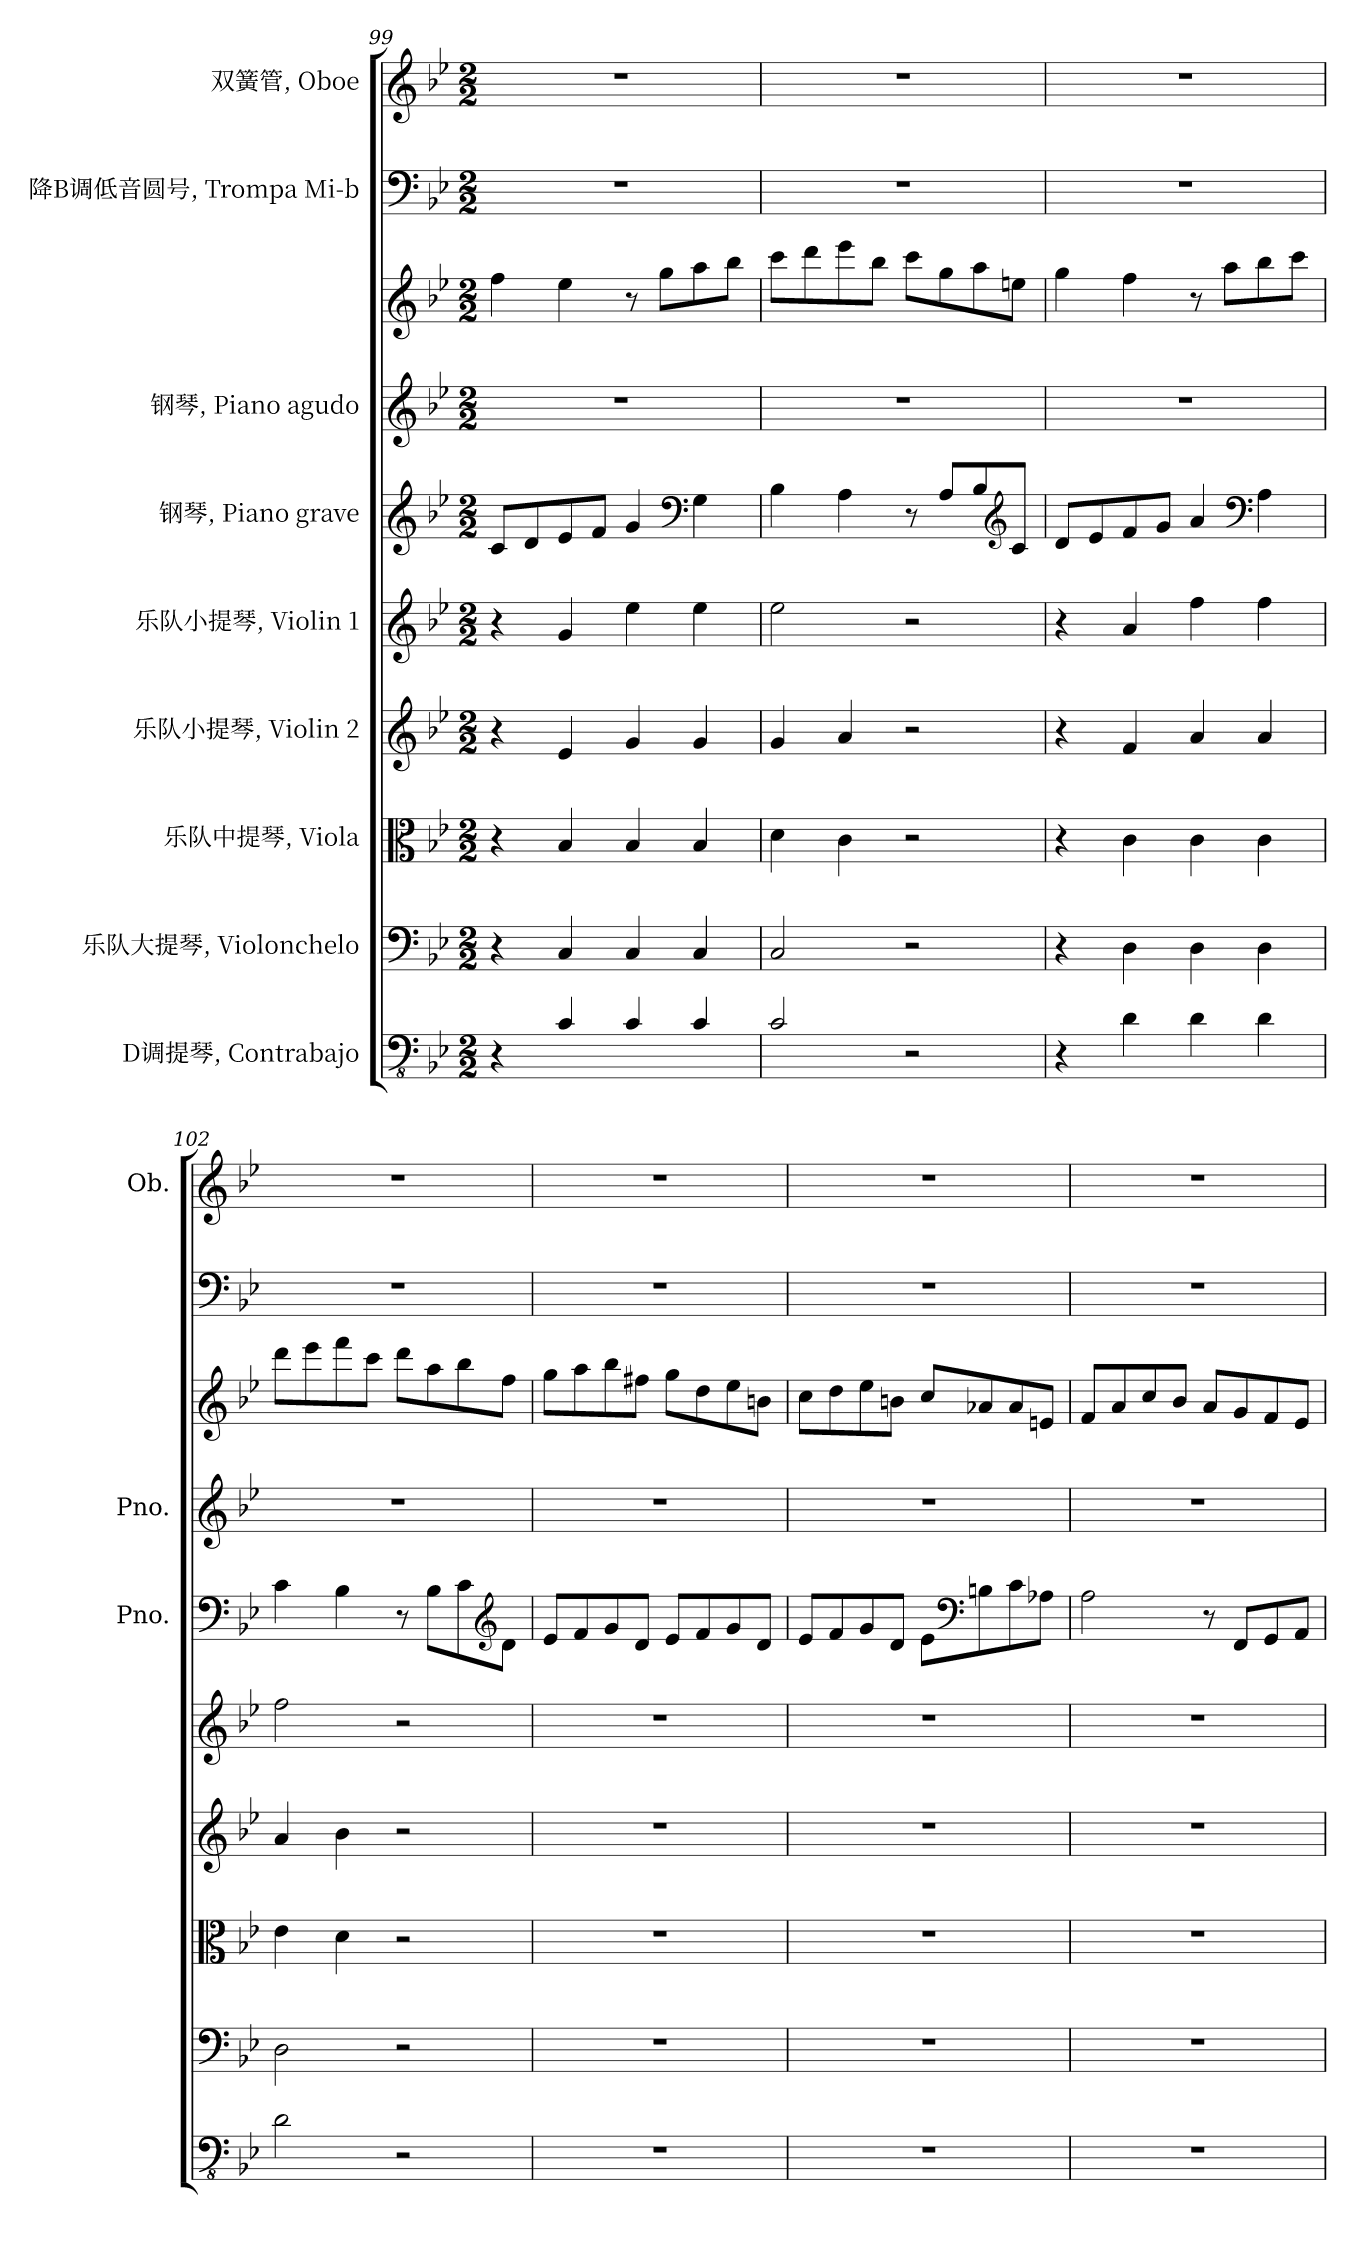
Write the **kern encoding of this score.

**kern	**kern	**kern	**kern	**kern	**kern	**kern	**kern	**kern	**kern
*part9	*part8	*part7	*part6	*part5	*part4	*part3	*part3	*part2	*part1
*staff10	*staff9	*staff8	*staff7	*staff6	*staff5	*staff4	*staff3	*staff2	*staff1
*I"D调提琴, Contrabajo	*I"乐队大提琴, Violonchelo	*I"乐队中提琴, Viola	*I"乐队小提琴, Violin 2	*I"乐队小提琴, Violin 1	*I"钢琴, Piano grave	*I"钢琴, Piano agudo	*	*I"降B调低音圆号, Trompa Mi-b	*I"双簧管, Oboe
*	*	*	*	*	*I'Pno.	*I'Pno.	*	*	*I'Ob.
*clefFv4	*clefF4	*clefC3	*clefG2	*clefG2	*clefG2	*clefG2	*clefG2	*clefF4	*clefG2
*ITrd7c12	*	*	*	*	*	*	*	*ITrd1c2	*
*k[b-e-]	*k[b-e-]	*k[b-e-]	*k[b-e-]	*k[b-e-]	*k[b-e-]	*k[b-e-]	*k[b-e-]	*k[b-e-a-d-]	*k[b-e-]
*M2/2	*M2/2	*M2/2	*M2/2	*M2/2	*M2/2	*M2/2	*M2/2	*M2/2	*M2/2
=99	=99	=99	=99	=99	=99	=99	=99	=99	=99
4r	4r	4r	4r	4r	8c/L	1r	4ff\	1r	1r
.	.	.	.	.	8d/	.	.	.	.
4CC/	4C/	4B-/	4e-/	4g/	8e-/	.	4ee-\	.	.
.	.	.	.	.	8f/J	.	.	.	.
4CC/	4C/	4B-/	4g/	4ee-\	4g/	.	8r	.	.
.	.	.	.	.	.	.	8gg\L	.	.
*	*	*	*	*	*clefF4	*	*	*	*
4CC/	4C/	4B-/	4g/	4ee-\	4G\	.	8aa\	.	.
.	.	.	.	.	.	.	8bb-\J	.	.
=100	=100	=100	=100	=100	=100	=100	=100	=100	=100
2CC/	2C/	4d\	4g/	2ee-\	4B-\	1r	8ccc\L	1r	1r
.	.	.	.	.	.	.	8ddd\	.	.
.	.	4c\	4a/	.	4A\	.	8eee-\	.	.
.	.	.	.	.	.	.	8bb-\J	.	.
2r	2r	2r	2r	2r	8r	.	8ccc\L	.	.
.	.	.	.	.	8A/L	.	8gg\	.	.
.	.	.	.	.	8B-/	.	8aa\	.	.
*	*	*	*	*	*clefG2	*	*	*	*
.	.	.	.	.	8c/J	.	8een\J	.	.
!!LO:PB:g=z
=101	=101	=101	=101	=101	=101	=101	=101	=101	=101
4r	4r	4r	4r	4r	8d/L	1r	4gg\	1r	1r
.	.	.	.	.	8e-/	.	.	.	.
4DD\	4D\	4c\	4f/	4a/	8f/	.	4ff\	.	.
.	.	.	.	.	8g/J	.	.	.	.
4DD\	4D\	4c\	4a/	4ff\	4a/	.	8r	.	.
.	.	.	.	.	.	.	8aa\L	.	.
*	*	*	*	*	*clefF4	*	*	*	*
4DD\	4D\	4c\	4a/	4ff\	4A\	.	8bb-\	.	.
.	.	.	.	.	.	.	8ccc\J	.	.
=102	=102	=102	=102	=102	=102	=102	=102	=102	=102
2DD\	2D\	4e-\	4a/	2ff\	4c\	1r	8ddd\L	1r	1r
.	.	.	.	.	.	.	8eee-\	.	.
.	.	4d\	4b-\	.	4B-\	.	8fff\	.	.
.	.	.	.	.	.	.	8ccc\J	.	.
2r	2r	2r	2r	2r	8r	.	8ddd\L	.	.
.	.	.	.	.	8B-\L	.	8aa\	.	.
.	.	.	.	.	8c\	.	8bb-\	.	.
*	*	*	*	*	*clefG2	*	*	*	*
.	.	.	.	.	8d\J	.	8ff\J	.	.
=103	=103	=103	=103	=103	=103	=103	=103	=103	=103
1r	1r	1r	1r	1r	8e-/L	1r	8gg\L	1r	1r
.	.	.	.	.	8f/	.	8aa\	.	.
.	.	.	.	.	8g/	.	8bb-\	.	.
.	.	.	.	.	8d/J	.	8ff#X\J	.	.
.	.	.	.	.	8e-/L	.	8gg\L	.	.
.	.	.	.	.	8f/	.	8dd\	.	.
.	.	.	.	.	8g/	.	8ee-\	.	.
.	.	.	.	.	8d/J	.	8bn\J	.	.
!!LO:PB:g=z
=104	=104	=104	=104	=104	=104	=104	=104	=104	=104
1r	1r	1r	1r	1r	8e-/L	1r	8cc\L	1r	1r
.	.	.	.	.	8f/	.	8dd\	.	.
.	.	.	.	.	8g/	.	8ee-\	.	.
.	.	.	.	.	8d/J	.	8bn\J	.	.
.	.	.	.	.	8e-\L	.	8cc/L	.	.
*	*	*	*	*	*clefF4	*	*	*	*
.	.	.	.	.	8Bn\	.	8a-X/	.	.
.	.	.	.	.	8c\	.	8a-/	.	.
.	.	.	.	.	8A-X\J	.	8en/J	.	.
=105	=105	=105	=105	=105	=105	=105	=105	=105	=105
1r	1r	1r	1r	1r	2A\	1r	8f/L	1r	1r
.	.	.	.	.	.	.	8a/	.	.
.	.	.	.	.	.	.	8cc/	.	.
.	.	.	.	.	.	.	8b-/J	.	.
.	.	.	.	.	8r	.	8a/L	.	.
.	.	.	.	.	8FF/L	.	8g/	.	.
.	.	.	.	.	8GG/	.	8f/	.	.
.	.	.	.	.	8AA/J	.	8e-/J	.	.
=	=	=	=	=	=	=	=	=	=
*-	*-	*-	*-	*-	*-	*-	*-	*-	*-
